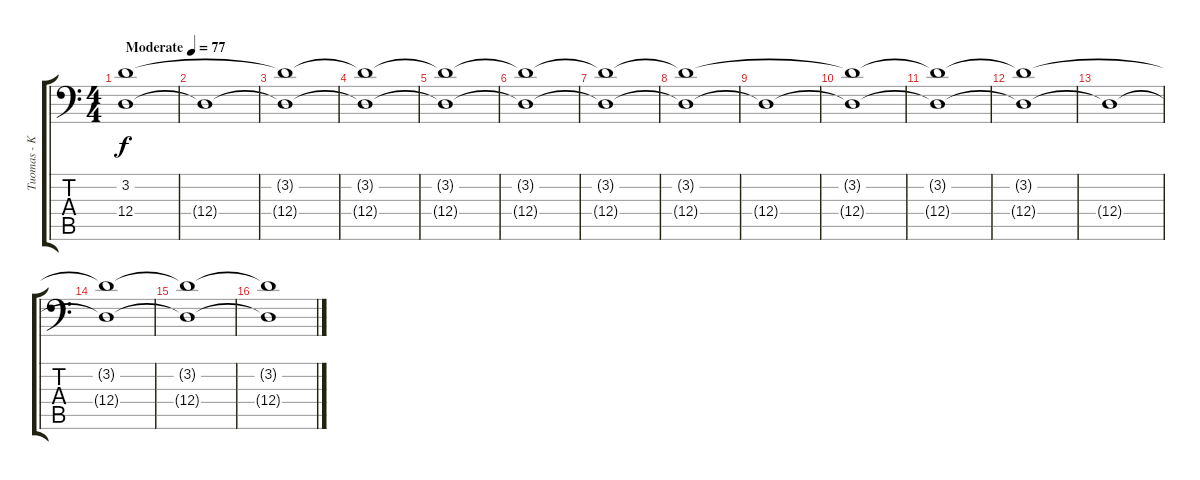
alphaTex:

\track ("Tuomas - Keyboards" "Tuomas - K") {instrument stringensemble1}
\staff {score tabs}
\tuning (E4 B3 G3 D2 D1 D0) {hide}
\ts (4 4)
\tempo (77 "Moderate")
\clef f4
\ks c
(3.2 12.4).1{dy f volume 5 instrument stringensemble1} |
12.4{t}.1 |
(3.2{t} 12.4{t}).1 |
(3.2{t} 12.4{t}).1 |
(3.2{t} 12.4{t}).1 |
(3.2{t} 12.4{t}).1 |
(3.2{t} 12.4{t}).1 |
(3.2{t} 12.4{t}).1 |
12.4{t}.1 |
(3.2{t} 12.4{t}).1 |
(3.2{t} 12.4{t}).1 |
(3.2{t} 12.4{t}).1 |
12.4{t}.1 |
(3.2{t} 12.4{t}).1 |
(3.2{t} 12.4{t}).1 |
(3.2{t} 12.4{t}).1
